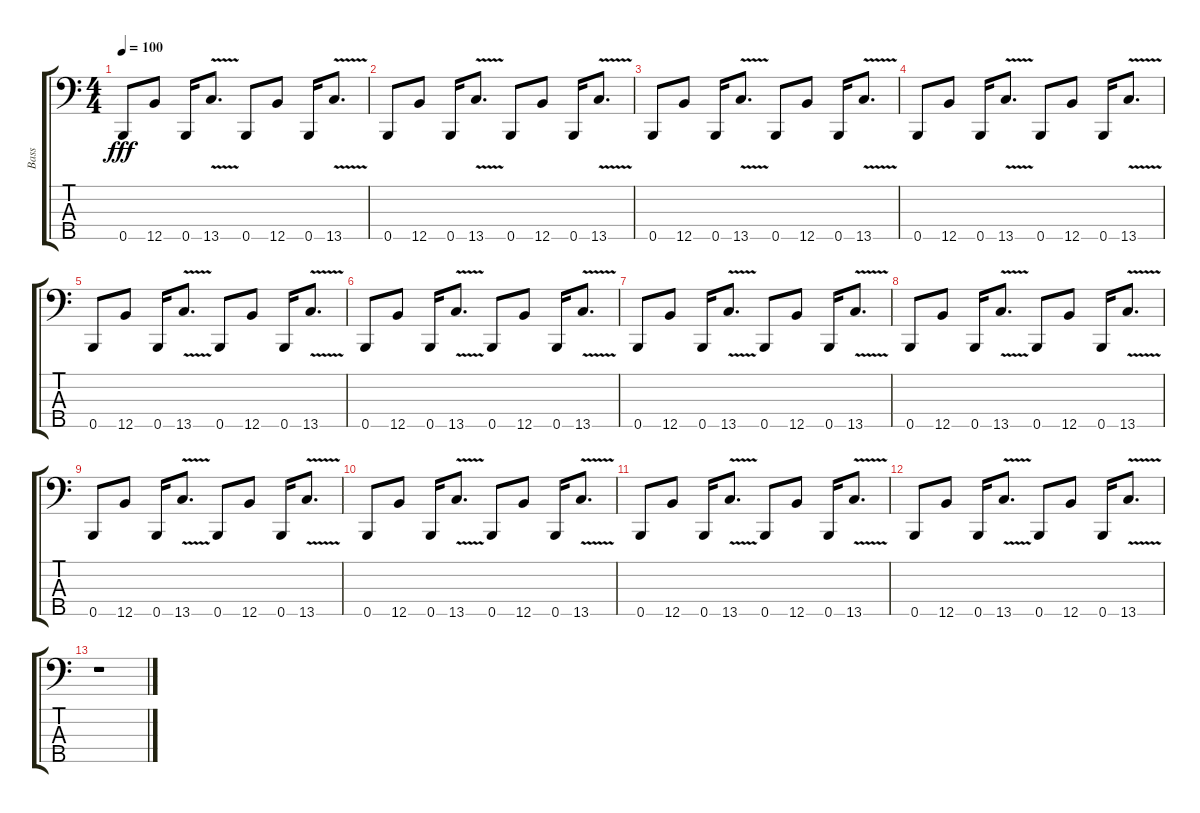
\track ("Bass" "Bass") {instrument electricbassfinger}
\staff {score tabs}
\tuning (G2 D2 A1 E1 B0) {hide}
\ts (4 4)
\tempo 100
\clef f4
\ks c
0.5.8{dy fff} 12.5.8 0.5.16 13.5{v}.8{d} 0.5.8 12.5.8 0.5.16 13.5{v}.8{d} |
0.5.8 12.5.8 0.5.16 13.5{v}.8{d} 0.5.8 12.5.8 0.5.16 13.5{v}.8{d} |
0.5.8 12.5.8 0.5.16 13.5{v}.8{d} 0.5.8 12.5.8 0.5.16 13.5{v}.8{d} |
0.5.8 12.5.8 0.5.16 13.5{v}.8{d} 0.5.8 12.5.8 0.5.16 13.5{v}.8{d} |
0.5.8 12.5.8 0.5.16 13.5{v}.8{d} 0.5.8 12.5.8 0.5.16 13.5{v}.8{d} |
0.5.8 12.5.8 0.5.16 13.5{v}.8{d} 0.5.8 12.5.8 0.5.16 13.5{v}.8{d} |
0.5.8 12.5.8 0.5.16 13.5{v}.8{d} 0.5.8 12.5.8 0.5.16 13.5{v}.8{d} |
0.5.8 12.5.8 0.5.16 13.5{v}.8{d} 0.5.8 12.5.8 0.5.16 13.5{v}.8{d} |
0.5.8 12.5.8 0.5.16 13.5{v}.8{d} 0.5.8 12.5.8 0.5.16 13.5{v}.8{d} |
0.5.8 12.5.8 0.5.16 13.5{v}.8{d} 0.5.8 12.5.8 0.5.16 13.5{v}.8{d} |
0.5.8 12.5.8 0.5.16 13.5{v}.8{d} 0.5.8 12.5.8 0.5.16 13.5{v}.8{d} |
0.5.8 12.5.8 0.5.16 13.5{v}.8{d} 0.5.8 12.5.8 0.5.16 13.5{v}.8{d} |
r.1
